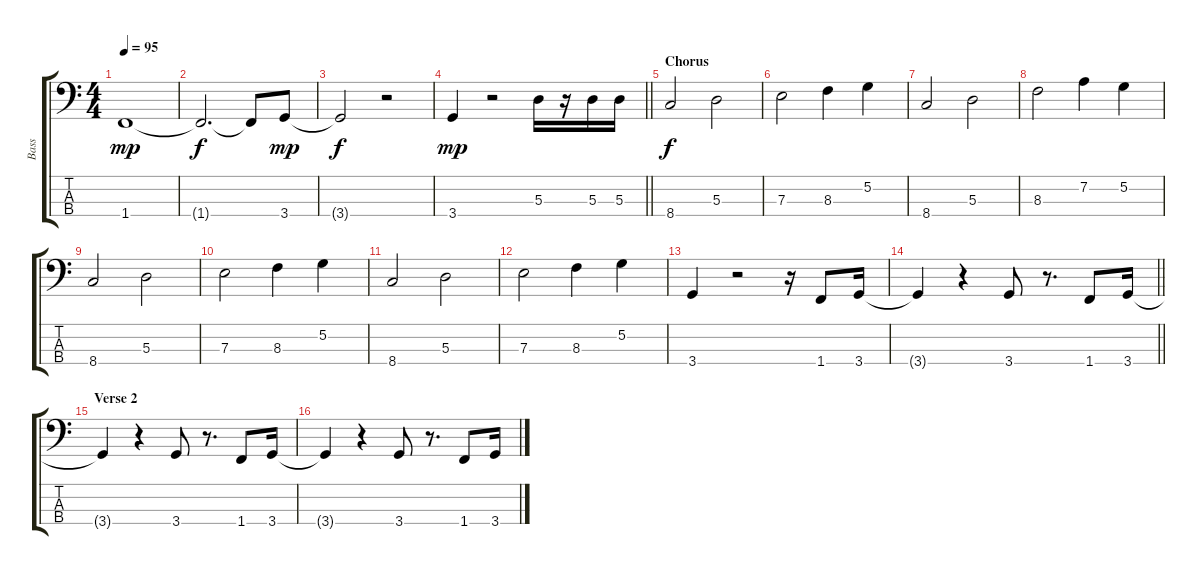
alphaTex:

\track ("Bass" "Bass") {instrument electricbassfinger}
\staff {score tabs}
\tuning (G2 D2 A1 E1) {hide}
\ts (4 4)
\tempo 95
\clef f4
\ks c
1.4.1{dy mp} |
1.4{t}.2{d dy f} 1.4{t}.8 3.4.8{dy mp} |
3.4{t}.2{dy f} r.2 |
\barLineRight lightlight
3.4.4{dy mp} r.2 5.3.16 r.16 5.3.16 5.3.16 |
\section ("" "Chorus")
8.4.2{dy f} 5.3.2 |
7.3.2 8.3.4 5.2.4 |
8.4.2 5.3.2 |
8.3.2 7.2.4 5.2.4 |
8.4.2 5.3.2 |
7.3.2 8.3.4 5.2.4 |
8.4.2 5.3.2 |
7.3.2 8.3.4 5.2.4 |
3.4.4 r.2 r.16 1.4.8 3.4.16 |
\barLineRight lightlight
3.4{t}.4 r.4 3.4.8 r.8{d} 1.4.8 3.4.16 |
\section ("" "Verse 2")
3.4{t}.4 r.4 3.4.8 r.8{d} 1.4.8 3.4.16 |
3.4{t}.4 r.4 3.4.8 r.8{d} 1.4.8 3.4.16
